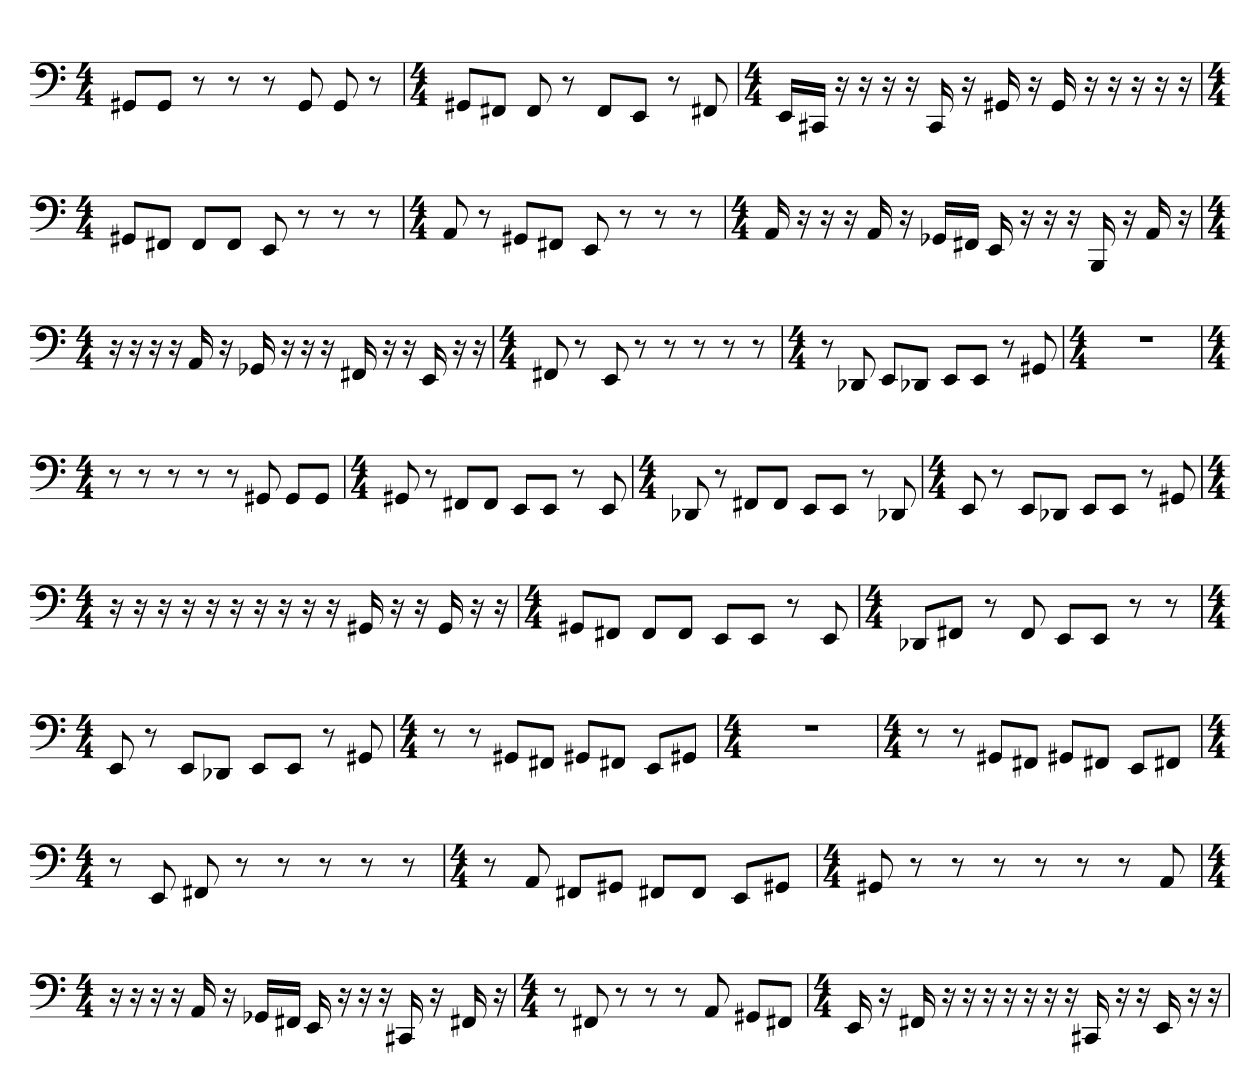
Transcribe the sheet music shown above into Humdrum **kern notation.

**kern
*part1
*staff1
*M4/4
=
8GG#XL
8GG#J
8r
8r
8r
8GG#
8GG#
8r
=
*M4/4
8GG#XL
8FF#XJ
8FF#
8r
8FF#L
8EEJ
8r
8FF#X
=
*M4/4
16EELL
16CC#XJJ
16r
16r
16r
16r
16CC#
16r
16GG#X
16r
16GG#
16r
16r
16r
16r
16r
=
*M4/4
8GG#XL
8FF#XJ
8FF#L
8FF#J
8EE
8r
8r
8r
=
*M4/4
8AA
8r
8GG#XL
8FF#XJ
8EE
8r
8r
8r
=
*M4/4
16AA
16r
16r
16r
16AA
16r
16GG-XLL
16FF#XJJ
16EE
16r
16r
16r
16BBB
16r
16AA
16r
=
*M4/4
16r
16r
16r
16r
16AA
16r
16GG-X
16r
16r
16r
16FF#X
16r
16r
16EE
16r
16r
=
*M4/4
8FF#X
8r
8EE
8r
8r
8r
8r
8r
=
*M4/4
8r
8DD-X
8EEL
8DD-XJ
8EEL
8EEJ
8r
8GG#X
=
*M4/4
1r
=
*M4/4
8r
8r
8r
8r
8r
8GG#X
8GG#L
8GG#J
=
*M4/4
8GG#X
8r
8FF#XL
8FF#J
8EEL
8EEJ
8r
8EE
=
*M4/4
8DD-X
8r
8FF#XL
8FF#J
8EEL
8EEJ
8r
8DD-X
=
*M4/4
8EE
8r
8EEL
8DD-XJ
8EEL
8EEJ
8r
8GG#X
=
*M4/4
16r
16r
16r
16r
16r
16r
16r
16r
16r
16r
16GG#X
16r
16r
16GG#
16r
16r
=
*M4/4
8GG#XL
8FF#XJ
8FF#L
8FF#J
8EEL
8EEJ
8r
8EE
=
*M4/4
8DD-XL
8FF#XJ
8r
8FF#
8EEL
8EEJ
8r
8r
=
*M4/4
8EE
8r
8EEL
8DD-XJ
8EEL
8EEJ
8r
8GG#X
=
*M4/4
8r
8r
8GG#XL
8FF#XJ
8GG#XL
8FF#XJ
8EEL
8GG#XJ
=
*M4/4
1r
=
*M4/4
8r
8r
8GG#XL
8FF#XJ
8GG#XL
8FF#XJ
8EEL
8FF#XJ
=
*M4/4
8r
8EE
8FF#X
8r
8r
8r
8r
8r
=
*M4/4
8r
8AA
8FF#XL
8GG#XJ
8FF#XL
8FF#J
8EEL
8GG#XJ
=
*M4/4
8GG#X
8r
8r
8r
8r
8r
8r
8AA
=
*M4/4
16r
16r
16r
16r
16AA
16r
16GG-XLL
16FF#XJJ
16EE
16r
16r
16r
16CC#X
16r
16FF#X
16r
=
*M4/4
8r
8FF#X
8r
8r
8r
8AA
8GG#XL
8FF#XJ
=
*M4/4
16EE
16r
16FF#X
16r
16r
16r
16r
16r
16r
16r
16CC#X
16r
16r
16EE
16r
16r
=
*-
